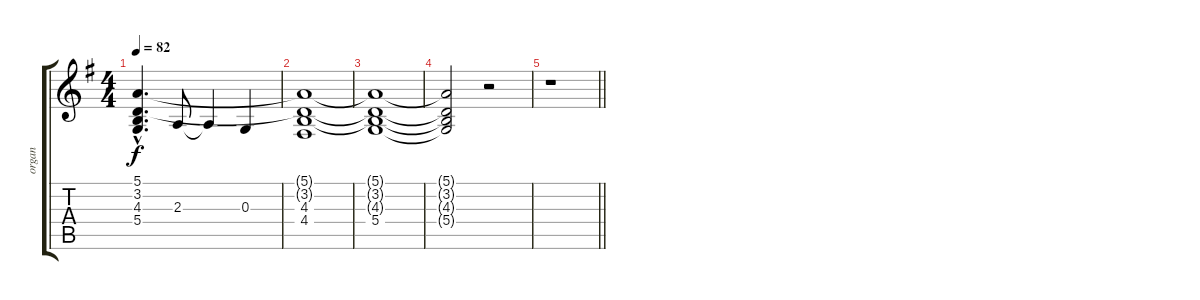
\track ("organ" "organ") {instrument drawbarorgan}
\staff {score tabs}
\tuning (E4 B3 G3 D3 A2 E2) {hide}
\ts (4 4)
\tempo 82
\clef g2
\ks g
(5.1{hac t} 3.2{hac t} 4.3{hac t} 5.4{hac t}).4{d dy f} 2.3.8 2.3{t}.4 0.3.4 |
(5.1{t} 3.2{t} 4.3 4.4).1 |
(5.1{t} 3.2{t} 4.3{t} 5.4).1 |
(5.1{t} 3.2{t} 4.3{t} 5.4{t}).2 r.2 |
\barLineRight lightlight
r.1
